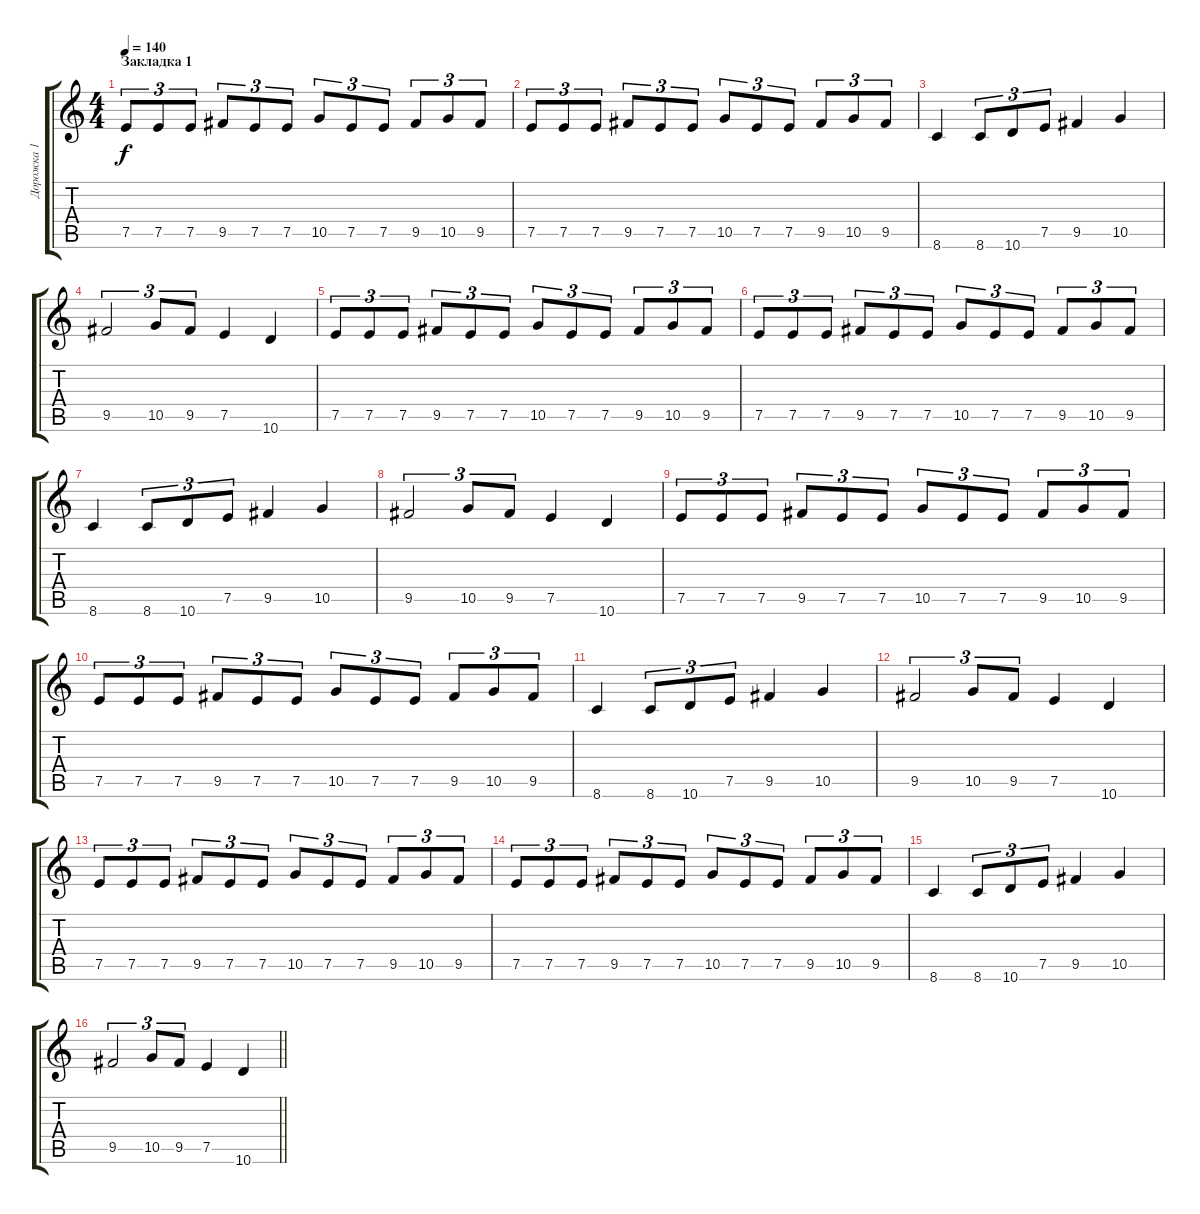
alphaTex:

\track ("Дорожка 1" "Дорожка 1") {instrument distortionguitar}
\staff {score tabs}
\tuning (E4 B3 G3 D3 A2 E2) {hide}
\ts (4 4)
\section ("" "Закладка 1")
\tempo 140
\clef g2
\ks c
7.5.8{tu (3 2) dy f} 7.5.8{tu (3 2)} 7.5.8{tu (3 2)} 9.5.8{tu (3 2)} 7.5.8{tu (3 2)} 7.5.8{tu (3 2)} 10.5.8{tu (3 2)} 7.5.8{tu (3 2)} 7.5.8{tu (3 2)} 9.5.8{tu (3 2)} 10.5.8{tu (3 2)} 9.5.8{tu (3 2)} |
7.5.8{tu (3 2)} 7.5.8{tu (3 2)} 7.5.8{tu (3 2)} 9.5.8{tu (3 2)} 7.5.8{tu (3 2)} 7.5.8{tu (3 2)} 10.5.8{tu (3 2)} 7.5.8{tu (3 2)} 7.5.8{tu (3 2)} 9.5.8{tu (3 2)} 10.5.8{tu (3 2)} 9.5.8{tu (3 2)} |
8.6.4 8.6.8{tu (3 2)} 10.6.8{tu (3 2)} 7.5.8{tu (3 2)} 9.5.4 10.5.4 |
9.5.2{tu (3 2)} 10.5.8{tu (3 2)} 9.5.8{tu (3 2)} 7.5.4 10.6.4 |
7.5.8{tu (3 2)} 7.5.8{tu (3 2)} 7.5.8{tu (3 2)} 9.5.8{tu (3 2)} 7.5.8{tu (3 2)} 7.5.8{tu (3 2)} 10.5.8{tu (3 2)} 7.5.8{tu (3 2)} 7.5.8{tu (3 2)} 9.5.8{tu (3 2)} 10.5.8{tu (3 2)} 9.5.8{tu (3 2)} |
7.5.8{tu (3 2)} 7.5.8{tu (3 2)} 7.5.8{tu (3 2)} 9.5.8{tu (3 2)} 7.5.8{tu (3 2)} 7.5.8{tu (3 2)} 10.5.8{tu (3 2)} 7.5.8{tu (3 2)} 7.5.8{tu (3 2)} 9.5.8{tu (3 2)} 10.5.8{tu (3 2)} 9.5.8{tu (3 2)} |
8.6.4 8.6.8{tu (3 2)} 10.6.8{tu (3 2)} 7.5.8{tu (3 2)} 9.5.4 10.5.4 |
9.5.2{tu (3 2)} 10.5.8{tu (3 2)} 9.5.8{tu (3 2)} 7.5.4 10.6.4 |
7.5.8{tu (3 2)} 7.5.8{tu (3 2)} 7.5.8{tu (3 2)} 9.5.8{tu (3 2)} 7.5.8{tu (3 2)} 7.5.8{tu (3 2)} 10.5.8{tu (3 2)} 7.5.8{tu (3 2)} 7.5.8{tu (3 2)} 9.5.8{tu (3 2)} 10.5.8{tu (3 2)} 9.5.8{tu (3 2)} |
7.5.8{tu (3 2)} 7.5.8{tu (3 2)} 7.5.8{tu (3 2)} 9.5.8{tu (3 2)} 7.5.8{tu (3 2)} 7.5.8{tu (3 2)} 10.5.8{tu (3 2)} 7.5.8{tu (3 2)} 7.5.8{tu (3 2)} 9.5.8{tu (3 2)} 10.5.8{tu (3 2)} 9.5.8{tu (3 2)} |
8.6.4 8.6.8{tu (3 2)} 10.6.8{tu (3 2)} 7.5.8{tu (3 2)} 9.5.4 10.5.4 |
9.5.2{tu (3 2)} 10.5.8{tu (3 2)} 9.5.8{tu (3 2)} 7.5.4 10.6.4 |
7.5.8{tu (3 2)} 7.5.8{tu (3 2)} 7.5.8{tu (3 2)} 9.5.8{tu (3 2)} 7.5.8{tu (3 2)} 7.5.8{tu (3 2)} 10.5.8{tu (3 2)} 7.5.8{tu (3 2)} 7.5.8{tu (3 2)} 9.5.8{tu (3 2)} 10.5.8{tu (3 2)} 9.5.8{tu (3 2)} |
7.5.8{tu (3 2)} 7.5.8{tu (3 2)} 7.5.8{tu (3 2)} 9.5.8{tu (3 2)} 7.5.8{tu (3 2)} 7.5.8{tu (3 2)} 10.5.8{tu (3 2)} 7.5.8{tu (3 2)} 7.5.8{tu (3 2)} 9.5.8{tu (3 2)} 10.5.8{tu (3 2)} 9.5.8{tu (3 2)} |
8.6.4 8.6.8{tu (3 2)} 10.6.8{tu (3 2)} 7.5.8{tu (3 2)} 9.5.4 10.5.4 |
\barLineRight lightlight
9.5.2{tu (3 2)} 10.5.8{tu (3 2)} 9.5.8{tu (3 2)} 7.5.4 10.6.4
